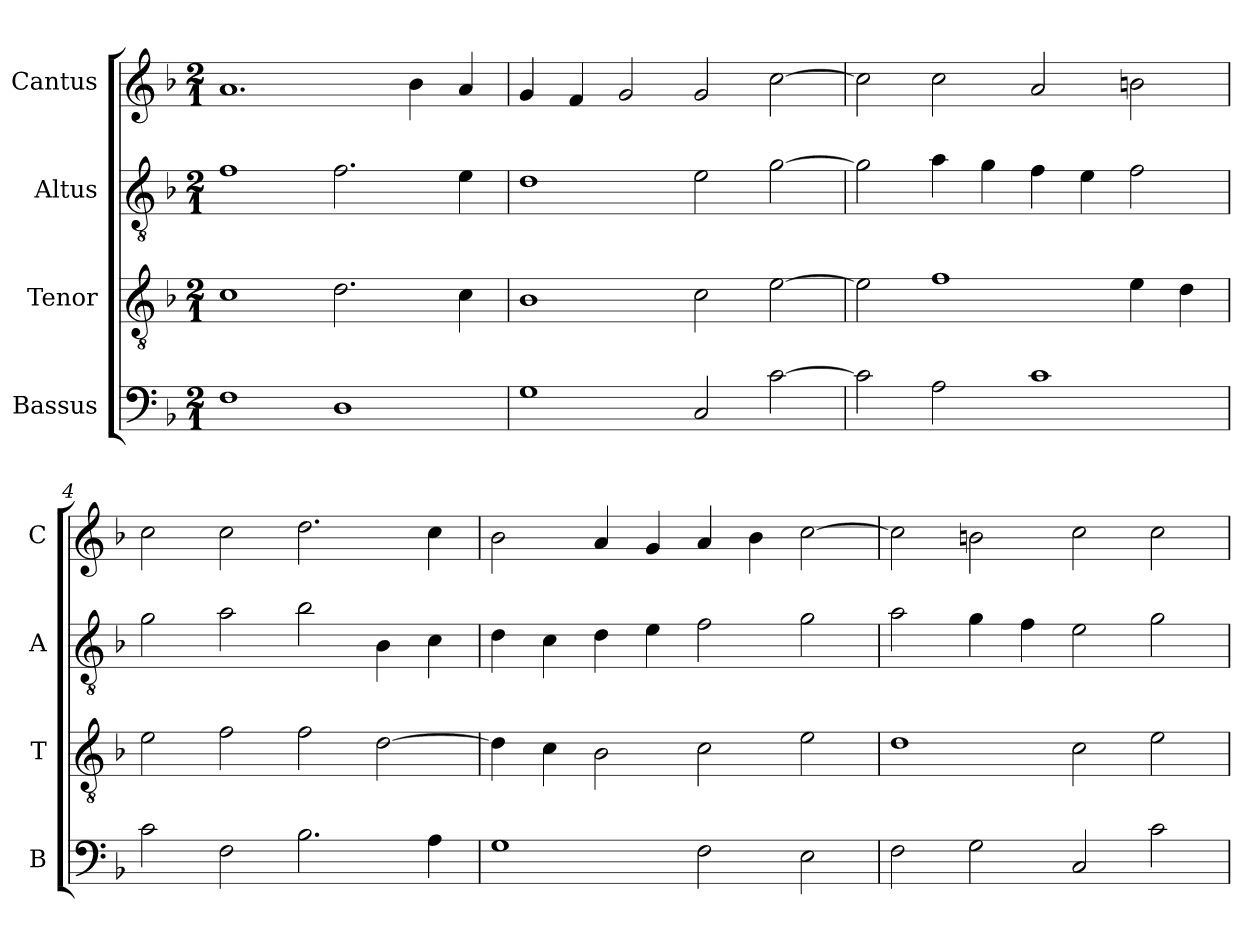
**kern	**kern	**kern	**kern
*part4	*part3	*part2	*part1
*staff4	*staff3	*staff2	*staff1
*I"Bassus	*I"Tenor	*I"Altus	*I"Cantus
*I'B	*I'T	*I'A	*I'C
*clefF4	*clefGv2	*clefGv2	*clefG2
*k[b-]	*k[b-]	*k[b-]	*k[b-]
*M2/1	*M2/1	*M2/1	*M2/1
=1	=1	=1	=1
1F	1c	1f	1.a
1D	2.d	2.f	.
.	.	.	4b-
.	4c	4e	4a
=2	=2	=2	=2
1G	1B-	1d	4g
.	.	.	4f
.	.	.	2g
2C	2c	2e	2g
[2c	[2e	[2g	[2cc
=3	=3	=3	=3
2c]	2e]	2g]	2cc]
2A	1f	4a	2cc
.	.	4g	.
1c	.	4f	2a
.	.	4e	.
.	4e	2f	2bn
.	4d	.	.
=4	=4	=4	=4
2c	2e	2g	2cc
2F	2f	2a	2cc
2.B-	2f	2b-	2.dd
.	[2d	4B-	.
4A	.	4c	4cc
=5	=5	=5	=5
1G	4d]	4d	2b-
.	4c	4c	.
.	2B-	4d	4a
.	.	4e	4g
2F	2c	2f	4a
.	.	.	4b-
2E	2e	2g	[2cc
=6	=6	=6	=6
2F	1d	2a	2cc]
2G	.	4g	2bn
.	.	4f	.
2C	2c	2e	2cc
2c	2e	2g	2cc
=	=	=	=
*-	*-	*-	*-
